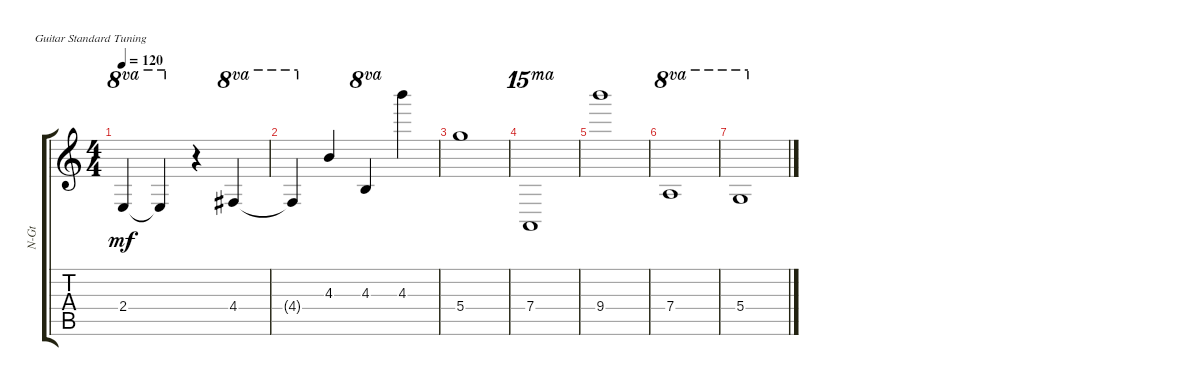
\defaultSystemsLayout 4
\bracketExtendMode groupsimilarinstruments
\otherSystemsTrackNameOrientation horizontal
\track ("Nylon Guitar" "N-Gt") {instrument acousticguitarnylon}
\staff {score tabs}
\tuning (E4 B3 G3 D3 A2 E2)
\ts (4 4)
\tempo 120
\clef g2
\ks c
2.4.4{ot 8va dy mf instrument acousticguitarnylon beam Up} 2.4{t}.4{ot 8va beam Up} r.4{beam Up} 4.4{acc #}.4{ot 8va beam Up} |
4.4{t acc #}.4{ot 8va beam Up} 4.3.4{beam Up} 4.3.4{ot 8va beam Up} 4.3.4{ot 15mb beam Down} |
5.4.1{ot 8vb beam Down} |
7.4.1{ot 15ma beam Up} |
9.4.1{ot 15mb beam Down} |
7.4.1{ot 8va beam Up} |
5.4.1{ot 8va beam Up}
